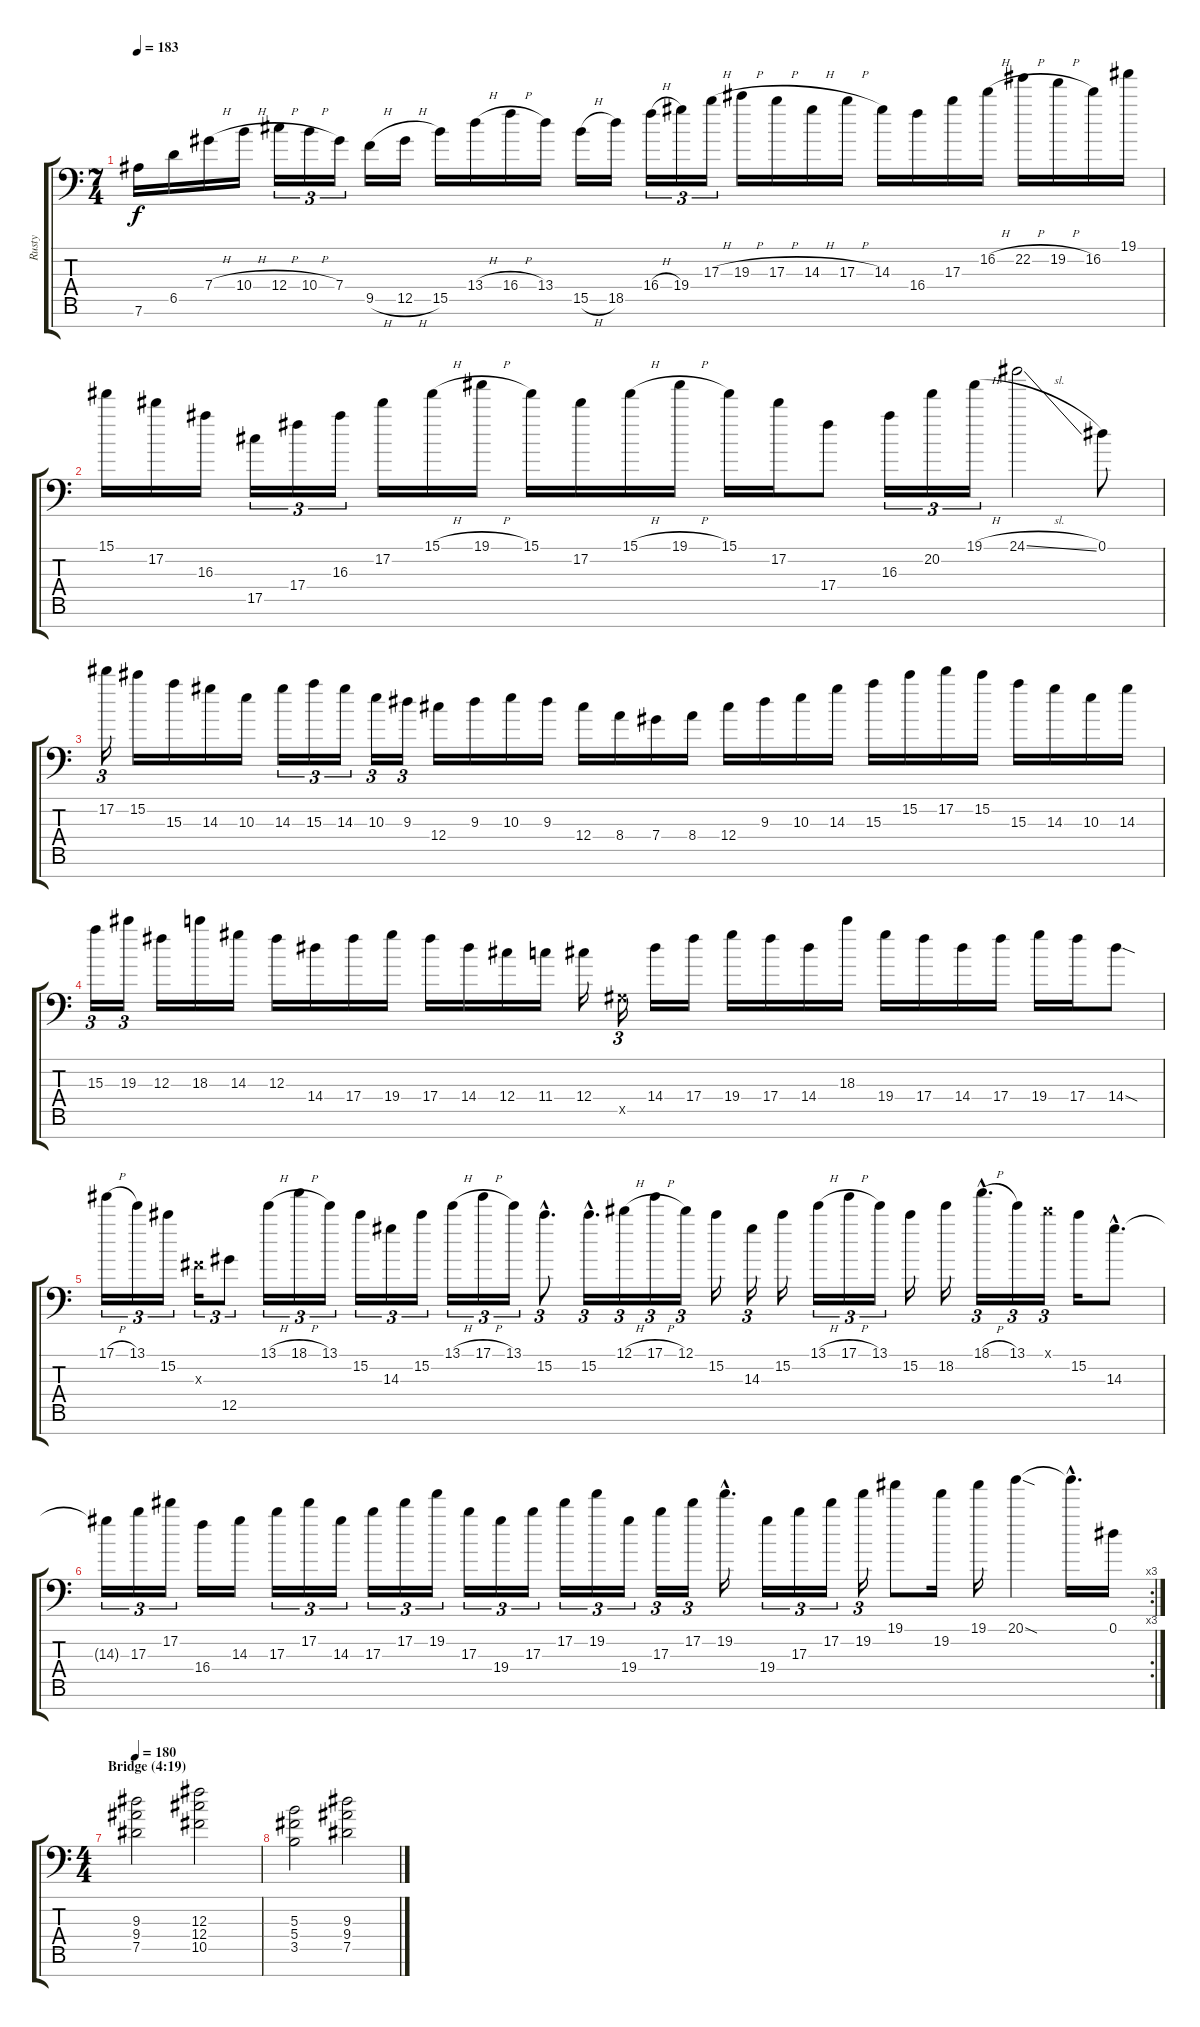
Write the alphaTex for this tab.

\track ("Rusty" "Rusty") {instrument distortionguitar}
\staff {score tabs}
\tuning (Eb4 Bb3 Gb3 Db3 Ab2 Eb2 Bb1) {hide}
\ts (7 4)
\tempo 183
\clef f4
\ks c
7.6.16{dy f} 6.5.16 7.4{h}.16 10.4{h}.16 12.4{h}.16{tu (3 2)} 10.4{h}.16{tu (3 2)} 7.4.16{tu (3 2)} 9.5{h}.16 12.5{h}.16 15.5.16 13.4{h}.16 16.4{h}.16 13.4.16 15.5{h}.16 18.5.16 16.4{h}.16{tu (3 2)} 19.4.16{tu (3 2)} 17.3{h}.16{tu (3 2)} 19.3{h}.16 17.3{h}.16 14.3{h}.16 17.3{h}.16 14.3.16 16.4.16 17.3.16 16.2{h}.16 22.2{h}.16 19.2{h}.16 16.2.16 19.1.16 |
15.1.16 17.2.16 16.3.16 17.5.16{tu (3 2)} 17.4.16{tu (3 2)} 16.3.16{tu (3 2)} 17.2.16 15.1{h}.16 19.1{h}.16 15.1.16 17.2.16 15.1{h}.16 19.1{h}.16 15.1.16 17.2.16 17.4.8 16.3.16{tu (3 2)} 20.2.16{tu (3 2)} 19.1{h}.16{tu (3 2)} 24.1{sl}.2 0.1.8 |
17.2.16{tu (3 2)} 15.2.16 15.3.16 14.3.16 10.3.16 14.3.16{tu (3 2)} 15.3.16{tu (3 2)} 14.3.16{tu (3 2)} 10.3.16{tu (3 2)} 9.3.16{tu (3 2)} 12.4.16 9.3.16 10.3.16 9.3.16 12.4.16 8.4.16 7.4.16 8.4.16 12.4.16 9.3.16 10.3.16 14.3.16 15.3.16 15.2.16 17.2.16 15.2.16 15.3.16 14.3.16 10.3.16 14.3.16 |
15.3.16{tu (3 2)} 19.3.16{tu (3 2)} 12.3.16 18.3.16 14.3.16 12.3.16 14.4.16 17.4.16 19.4.16 17.4.16 14.4.16 12.4.16 11.4.16 12.4.16 0.5{x}.16{tu (3 2)} 14.4.16 17.4.16 19.4.16 17.4.16 14.4.16 18.3.16 19.4.16 17.4.16 14.4.16 17.4.16 19.4.16 17.4.16 14.4{sod}.8 |
17.1{h}.16{tu (3 2)} 13.1.16{tu (3 2)} 15.2.16{tu (3 2)} 0.3{x}.16{tu (3 2)} 12.5.8{tu (3 2)} 13.1{h}.16{tu (3 2)} 18.1{h}.16{tu (3 2)} 13.1.16{tu (3 2)} 15.2.16{tu (3 2)} 14.3.16{tu (3 2)} 15.2.16{tu (3 2)} 13.1{h}.16{tu (3 2)} 17.1{h}.16{tu (3 2)} 13.1.16{tu (3 2)} 15.2{hac}.8{d tu (3 2)} 15.2{hac}.16{d tu (3 2)} 12.1{h}.16{tu (3 2)} 17.1{h}.16{tu (3 2)} 12.1.16{tu (3 2)} 15.2.16 14.3.16{tu (3 2)} 15.2.16 13.1{h}.16{tu (3 2)} 17.1{h}.16{tu (3 2)} 13.1.16{tu (3 2)} 15.2.16 18.2.16 18.1{h hac}.16{d tu (3 2)} 13.1.16{tu (3 2)} 12.1{x}.16{tu (3 2)} 15.2.16 14.3{hac}.8{d} |
\rc 3
14.3{t}.16{tu (3 2)} 17.3.16{tu (3 2)} 17.2.16{tu (3 2)} 16.4.16 14.3.16 17.3.16{tu (3 2)} 17.2.16{tu (3 2)} 14.3.16{tu (3 2)} 17.3.16{tu (3 2)} 17.2.16{tu (3 2)} 19.2.16{tu (3 2)} 17.3.16{tu (3 2)} 19.4.16{tu (3 2)} 17.3.16{tu (3 2)} 17.2.16{tu (3 2)} 19.2.16{tu (3 2)} 19.4.16{tu (3 2)} 17.3.16{tu (3 2)} 17.2.16{tu (3 2)} 19.2{hac}.16{d} 19.4.16{tu (3 2)} 17.3.16{tu (3 2)} 17.2.16{tu (3 2)} 19.2.16{tu (3 2)} 19.1.8 19.2.16 19.1.16 20.1{sod}.4 20.1{hac t}.16{d} 0.1.16 |
\ts (4 4)
\section ("" "Bridge (4:19)")
\tempo 180
(9.3 9.4 7.5).2 (12.3 12.4 10.5).2 |
(5.3 5.4 3.5).2 (9.3 9.4 7.5).2
